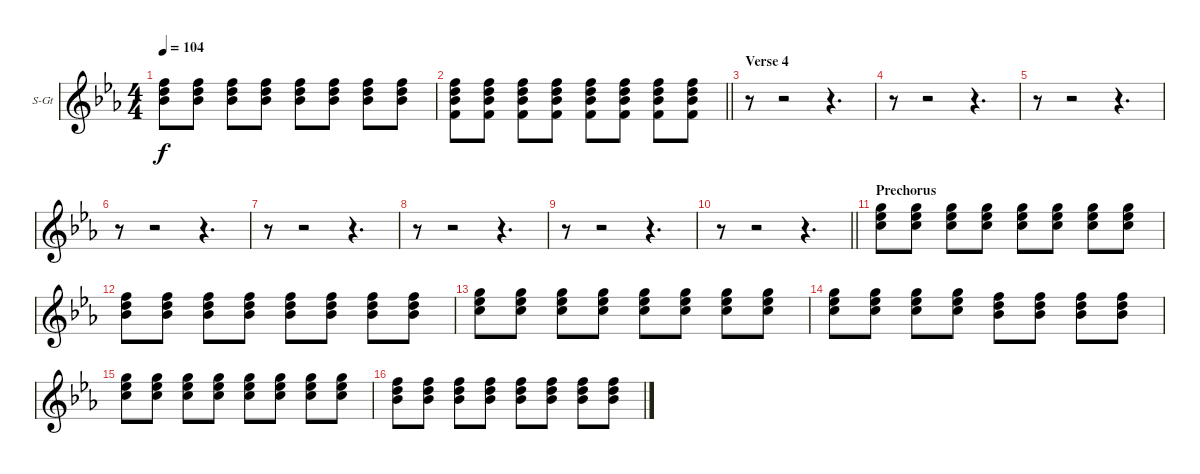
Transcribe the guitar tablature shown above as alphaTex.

\bracketExtendMode groupsimilarinstruments
\firstSystemTrackNameOrientation horizontal
\otherSystemsTrackNameOrientation horizontal
\track ("Piano" "S-Gt") {instrument brightacousticpiano}
\staff {score}
\tuning (E4 B3 G3 D3 A2 E2)
\displaytranspose 12
\ts (4 4)
\tempo 104
\clef g2
\ks eb
(1.1 3.2 3.3).8{dy f} (1.1 3.2 3.3).8 (1.1 3.2 3.3).8 (1.1 3.2 3.3).8 (1.1 3.2 3.3).8 (1.1 3.2 3.3).8 (1.1 3.2 3.3).8 (1.1 3.2 3.3).8 |
\barLineRight lightlight
(1.1 3.2 3.3 3.4).8 (1.1 3.2 3.3 3.4).8 (1.1 3.2 3.3 3.4).8 (1.1 3.2 3.3 3.4).8 (1.1 3.2 3.3 3.4).8 (1.1 3.2 3.3 3.4).8 (1.1 3.2 3.3 3.4).8 (1.1 3.2 3.3 3.4).8 |
\section ("" "Verse 4")
r.8 r.2 r.4{d} |
r.8 r.2 r.4{d} |
r.8 r.2 r.4{d} |
r.8 r.2 r.4{d} |
r.8 r.2 r.4{d} |
r.8 r.2 r.4{d} |
r.8 r.2 r.4{d} |
\barLineRight lightlight
r.8 r.2 r.4{d} |
\section ("" "Prechorus")
(3.1 4.2 5.3).8 (3.1 4.2 5.3).8 (3.1 4.2 5.3).8 (3.1 4.2 5.3).8 (3.1 4.2 5.3).8 (3.1 4.2 5.3).8 (3.1 4.2 5.3).8 (3.1 4.2 5.3).8 |
(1.1 3.2 3.3).8 (1.1 3.2 3.3).8 (1.1 3.2 3.3).8 (1.1 3.2 3.3).8 (1.1 3.2 3.3).8 (1.1 3.2 3.3).8 (1.1 3.2 3.3).8 (1.1 3.2 3.3).8 |
(3.1 4.2 5.3).8 (3.1 4.2 5.3).8 (3.1 4.2 5.3).8 (3.1 4.2 5.3).8 (3.1 4.2 5.3).8 (3.1 4.2 5.3).8 (3.1 4.2 5.3).8 (3.1 4.2 5.3).8 |
(3.1 4.2 5.3).8 (3.1 4.2 5.3).8 (3.1 4.2 5.3).8 (3.1 4.2 5.3).8 (1.1 3.2 3.3).8 (1.1 3.2 3.3).8 (1.1 3.2 3.3).8 (1.1 3.2 3.3).8 |
(3.1 4.2 5.3).8 (3.1 4.2 5.3).8 (3.1 4.2 5.3).8 (3.1 4.2 5.3).8 (3.1 4.2 5.3).8 (3.1 4.2 5.3).8 (3.1 4.2 5.3).8 (3.1 4.2 5.3).8 |
(1.1 3.2 3.3).8 (1.1 3.2 3.3).8 (1.1 3.2 3.3).8 (1.1 3.2 3.3).8 (1.1 3.2 3.3).8 (1.1 3.2 3.3).8 (1.1 3.2 3.3).8 (1.1 3.2 3.3).8
